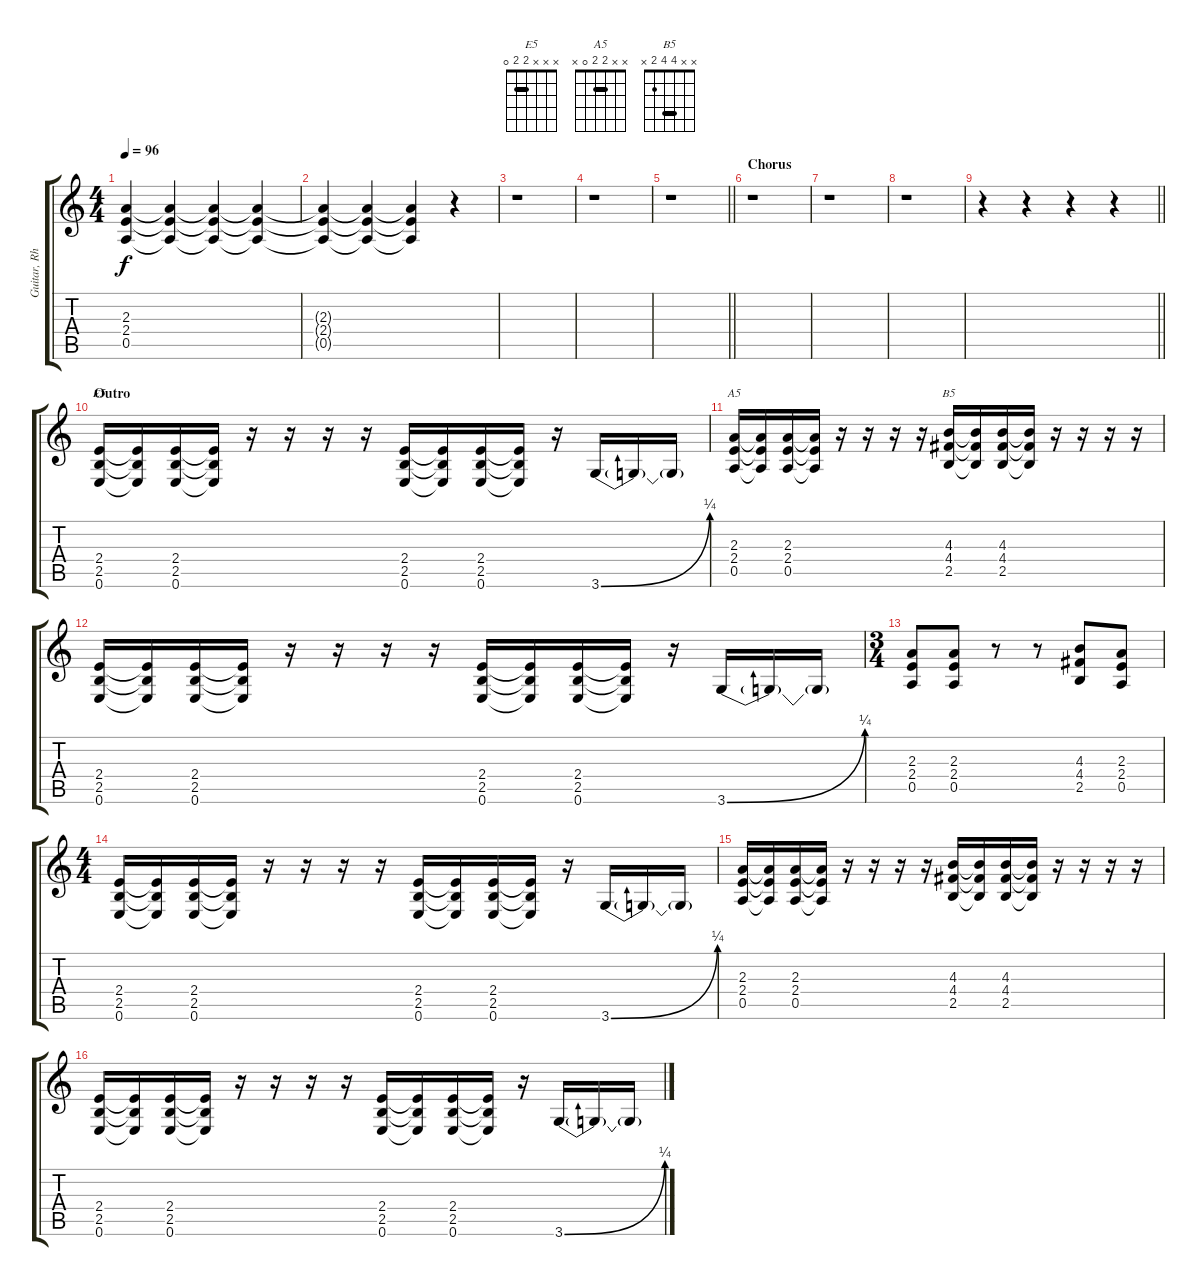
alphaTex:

\track ("Guitar, Rhythm" "Guitar, Rh") {instrument overdrivenguitar}
\staff {score tabs}
\tuning (E4 B3 G3 D3 A2 E2) {hide}
\chord ("E5" x x x 2 2 0) {barre 2}
\chord ("A5" x x 2 2 0 x) {barre 2}
\chord ("B5" x x 4 4 2 x) {barre 4}
\ts (4 4)
\tempo 96
\clef g2
\ks c
(2.3 2.4 0.5).4{dy f} (2.3{t} 2.4{t} 0.5{t}).4 (2.3{t} 2.4{t} 0.5{t}).4 (2.3{t} 2.4{t} 0.5{t}).4 |
(2.3{t} 2.4{t} 0.5{t}).4{volume 0} (2.3{t} 2.4{t} 0.5{t}).4 (2.3{t} 2.4{t} 0.5{t}).4 r.4{volume 16} |
r.1 |
r.1 |
\barLineRight lightlight
r.1 |
\section ("" "Chorus")
r.1 |
r.1 |
r.1 |
\barLineRight lightlight
r.4 r.4 r.4 r.4 |
\section ("" "Outro")
(2.4 2.5 0.6).16{ch "E5"} (2.4{t} 2.5{t} 0.6{t}).16 (2.4 2.5 0.6).16 (2.4{t} 2.5{t} 0.6{t}).16 r.16 r.16 r.16 r.16 (2.4 2.5 0.6).16 (2.4{t} 2.5{t} 0.6{t}).16 (2.4 2.5 0.6).16 (2.4{t} 2.5{t} 0.6{t}).16 r.16 3.6{be (bend 0 0 60 1)}.16 3.6{t}.16 3.6{t}.16 |
(2.3 2.4 0.5).16{ch "A5"} (2.3{t} 2.4{t} 0.5{t}).16 (2.3 2.4 0.5).16 (2.3{t} 2.4{t} 0.5{t}).16 r.16 r.16 r.16 r.16 (4.3 4.4 2.5).16{ch "B5"} (4.3{t} 4.4{t} 2.5{t}).16 (4.3 4.4 2.5).16 (4.3{t} 4.4{t} 2.5{t}).16 r.16 r.16 r.16 r.16 |
(2.4 2.5 0.6).16 (2.4{t} 2.5{t} 0.6{t}).16 (2.4 2.5 0.6).16 (2.4{t} 2.5{t} 0.6{t}).16 r.16 r.16 r.16 r.16 (2.4 2.5 0.6).16 (2.4{t} 2.5{t} 0.6{t}).16 (2.4 2.5 0.6).16 (2.4{t} 2.5{t} 0.6{t}).16 r.16 3.6{be (bend 0 0 60 1)}.16 3.6{t}.16 3.6{t}.16 |
\ts (3 4)
(2.3 2.4 0.5).8 (2.3 2.4 0.5).8 r.8 r.8 (4.3 4.4 2.5).8 (2.3 2.4 0.5).8 |
\ts (4 4)
(2.4 2.5 0.6).16 (2.4{t} 2.5{t} 0.6{t}).16 (2.4 2.5 0.6).16 (2.4{t} 2.5{t} 0.6{t}).16 r.16 r.16 r.16 r.16 (2.4 2.5 0.6).16 (2.4{t} 2.5{t} 0.6{t}).16 (2.4 2.5 0.6).16 (2.4{t} 2.5{t} 0.6{t}).16 r.16 3.6{be (bend 0 0 60 1)}.16 3.6{t}.16 3.6{t}.16 |
(2.3 2.4 0.5).16 (2.3{t} 2.4{t} 0.5{t}).16 (2.3 2.4 0.5).16 (2.3{t} 2.4{t} 0.5{t}).16 r.16 r.16 r.16 r.16 (4.3 4.4 2.5).16 (4.3{t} 4.4{t} 2.5{t}).16 (4.3 4.4 2.5).16 (4.3{t} 4.4{t} 2.5{t}).16 r.16 r.16 r.16 r.16 |
(2.4 2.5 0.6).16 (2.4{t} 2.5{t} 0.6{t}).16 (2.4 2.5 0.6).16 (2.4{t} 2.5{t} 0.6{t}).16 r.16 r.16 r.16 r.16 (2.4 2.5 0.6).16 (2.4{t} 2.5{t} 0.6{t}).16 (2.4 2.5 0.6).16 (2.4{t} 2.5{t} 0.6{t}).16 r.16 3.6{be (bend 0 0 60 1)}.16 3.6{t}.16 3.6{t}.16
